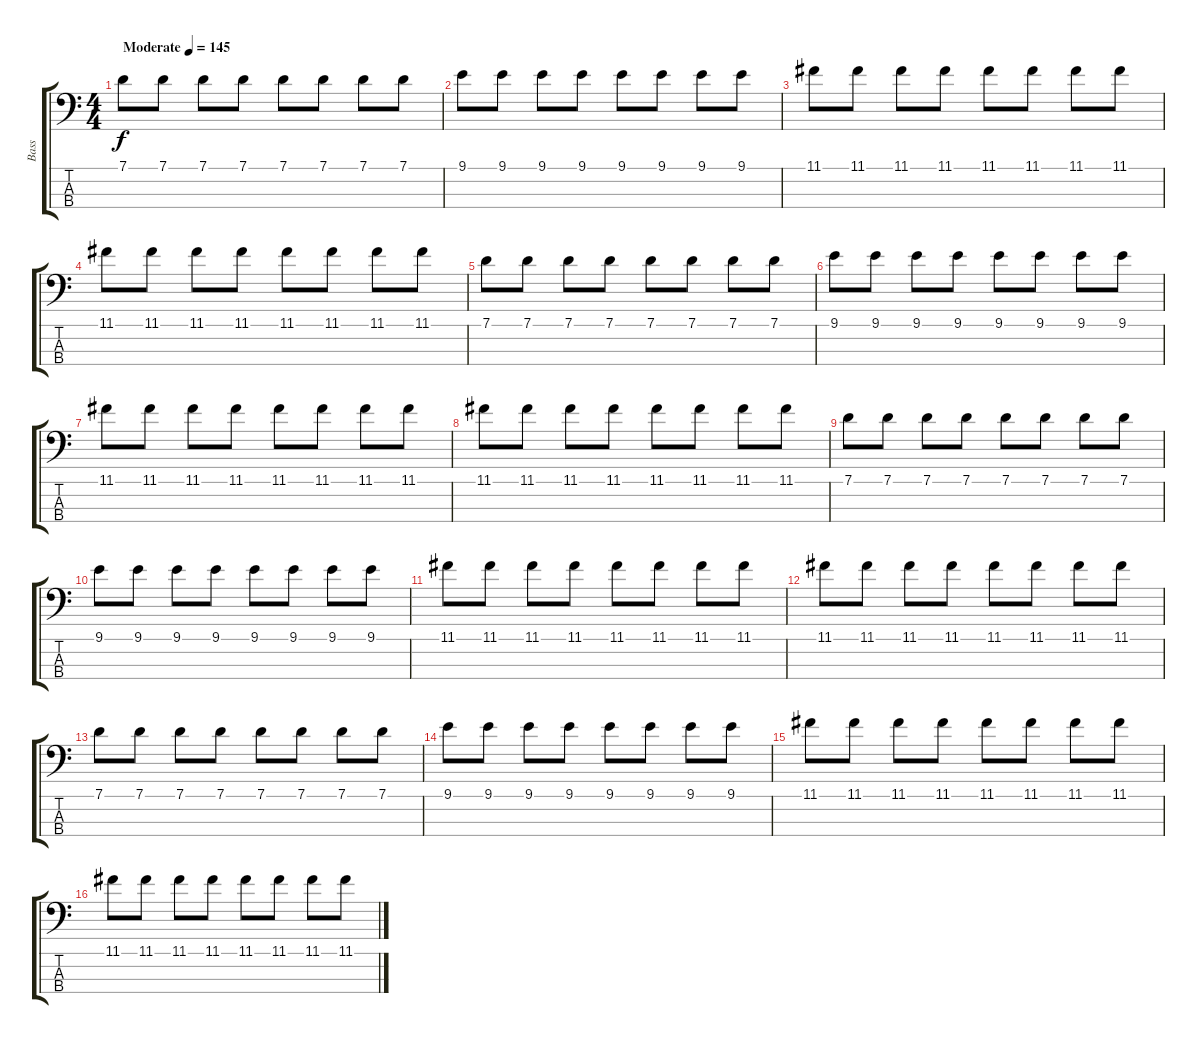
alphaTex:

\track ("Bass" "Bass") {instrument electricbasspick bank 255}
\staff {score tabs}
\tuning (G2 D2 A1 E1) {hide}
\ts (4 4)
\tempo (145 "Moderate")
\clef f4
\ks c
7.1.8{dy f instrument electricbasspick} 7.1.8 7.1.8 7.1.8 7.1.8 7.1.8 7.1.8 7.1.8 |
9.1.8 9.1.8 9.1.8 9.1.8 9.1.8 9.1.8 9.1.8 9.1.8 |
11.1.8 11.1.8 11.1.8 11.1.8 11.1.8 11.1.8 11.1.8 11.1.8 |
11.1.8 11.1.8 11.1.8 11.1.8 11.1.8 11.1.8 11.1.8 11.1.8 |
7.1.8 7.1.8 7.1.8 7.1.8 7.1.8 7.1.8 7.1.8 7.1.8 |
9.1.8 9.1.8 9.1.8 9.1.8 9.1.8 9.1.8 9.1.8 9.1.8 |
11.1.8 11.1.8 11.1.8 11.1.8 11.1.8 11.1.8 11.1.8 11.1.8 |
11.1.8 11.1.8 11.1.8 11.1.8 11.1.8 11.1.8 11.1.8 11.1.8 |
7.1.8 7.1.8 7.1.8 7.1.8 7.1.8 7.1.8 7.1.8 7.1.8 |
9.1.8 9.1.8 9.1.8 9.1.8 9.1.8 9.1.8 9.1.8 9.1.8 |
11.1.8 11.1.8 11.1.8 11.1.8 11.1.8 11.1.8 11.1.8 11.1.8 |
11.1.8 11.1.8 11.1.8 11.1.8 11.1.8 11.1.8 11.1.8 11.1.8 |
7.1.8 7.1.8 7.1.8 7.1.8 7.1.8 7.1.8 7.1.8 7.1.8 |
9.1.8 9.1.8 9.1.8 9.1.8 9.1.8 9.1.8 9.1.8 9.1.8 |
11.1.8 11.1.8 11.1.8 11.1.8 11.1.8 11.1.8 11.1.8 11.1.8 |
11.1.8 11.1.8 11.1.8 11.1.8 11.1.8 11.1.8 11.1.8 11.1.8
